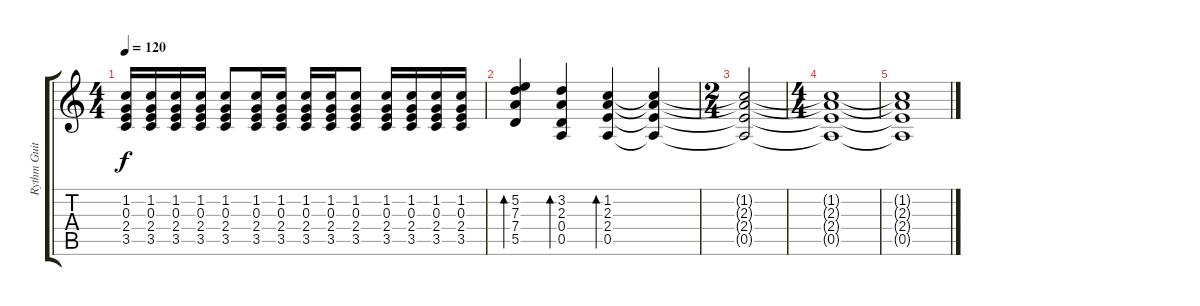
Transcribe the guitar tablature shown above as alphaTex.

\track ("Rythm Guitar" "Rythm Guit") {instrument acousticguitarsteel}
\staff {score tabs}
\tuning (E4 B3 G3 D3 A2 E2) {hide}
\ts (4 4)
\tempo 120
\clef g2
\ks c
(1.2 0.3 2.4 3.5).16{dy f} (1.2 0.3 2.4 3.5).16 (1.2 0.3 2.4 3.5).16 (1.2 0.3 2.4 3.5).16 (1.2 0.3 2.4 3.5).8 (1.2 0.3 2.4 3.5).16 (1.2 0.3 2.4 3.5).16 (1.2 0.3 2.4 3.5).16 (1.2 0.3 2.4 3.5).16 (1.2 0.3 2.4 3.5).8 (1.2 0.3 2.4 3.5).16 (1.2 0.3 2.4 3.5).16 (1.2 0.3 2.4 3.5).16 (1.2 0.3 2.4 3.5).16 |
(5.2 7.3 7.4 5.5).4{bd 240 volume 0} (3.2 2.3 0.4 0.5).4{bd 240} (1.2 2.3 2.4 0.5).4{bd 240} (1.2{t} 2.3{t} 2.4{t} 0.5{t}).4 |
\ts (2 4)
(1.2{t} 2.3{t} 2.4{t} 0.5{t}).2 |
\ts (4 4)
(1.2{t} 2.3{t} 2.4{t} 0.5{t}).1 |
(1.2{t} 2.3{t} 2.4{t} 0.5{t}).1
